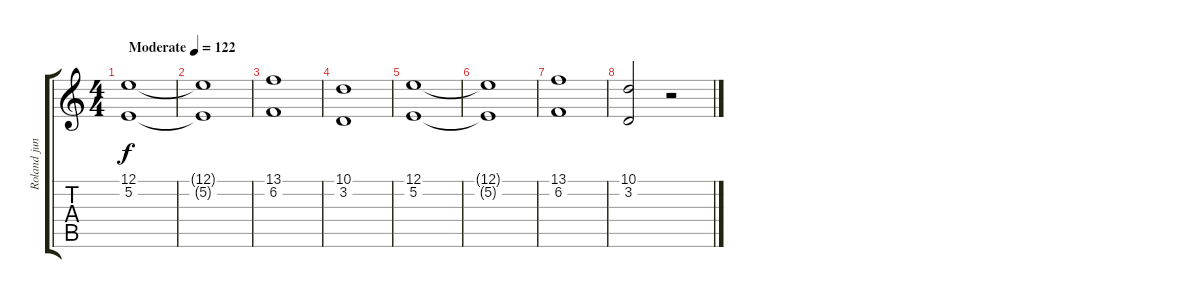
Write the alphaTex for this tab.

\track ("Roland juno DI" "Roland jun") {instrument stringensemble2}
\staff {score tabs}
\tuning (E4 B3 G3 D3 A2 E2) {hide}
\ts (4 4)
\tempo (122 "Moderate")
\clef g2
\ks c
(12.1 5.2).1{dy f instrument stringensemble2} |
(12.1{t} 5.2{t}).1 |
(13.1 6.2).1 |
(10.1 3.2).1 |
(12.1 5.2).1 |
(12.1{t} 5.2{t}).1 |
(13.1 6.2).1 |
(10.1 3.2).2 r.2
